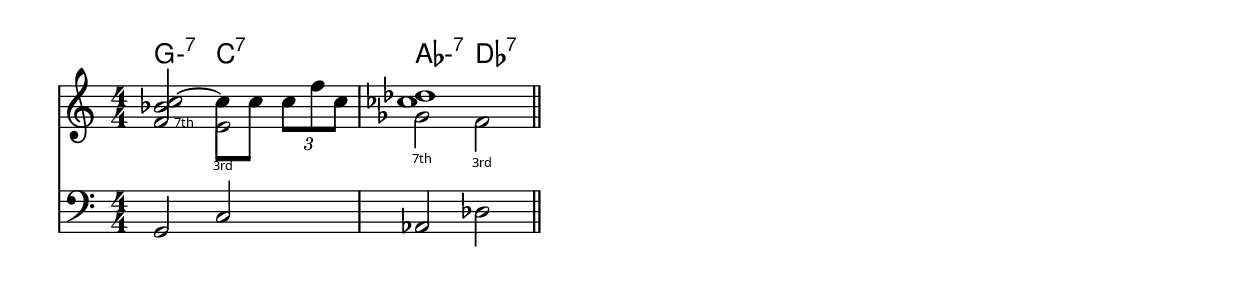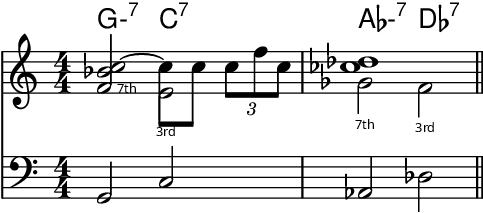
\version "2.24.4"
\language "english"
#(ly:set-option 'crop #t)
\include "include/alt.ly"
third = \finger\markup{\override #'(font-name . "sans")"3rd"}
seventh = \finger\markup{\override #'(font-name . "sans")"7th"}
\score {
  \midi {
    \tempo 4=120
  }
  \layout {
    \context {
      \Score
      \omit BarNumber
    }
    indent = 0\mm
  }
  {
    <<
    \chords {
      \set noChordSymbol = ""
      \set minorChordModifier = \markup { "-" }
      \set midiMaximumVolume = #0 % prevent named chords sounding
      g2:min7 c:7 | af:min7 df:7 |
    }
    \new Staff {
      \key c \major
      \numericTimeSignature
      \time 4/4
      \clef treble {
        \relative {
          \skip \f % spacer to set voice volume
          \override Fingering.staff-padding = #'()
          \set fingeringOrientations = #'(right)
          <f'\seventh bf c~>2
          <<
            { c'8 c8 \tuplet 3/2 {c8 f8 c8} }
            \new Voice { \voiceTwo e,2\third }
          >>
          |
          <<
            { <cf' df>1 }
            \new Voice { \voiceTwo gf2\seventh f\third}
          >>
          \bar "||"
        }
      }
    }
    \new Staff {
      \clef bass {
        \relative {
          \skip \f % spacer to set voice volume
          g,2 c | af df |
          \bar "||"
        }
      }
    }
    >>
  }
}
